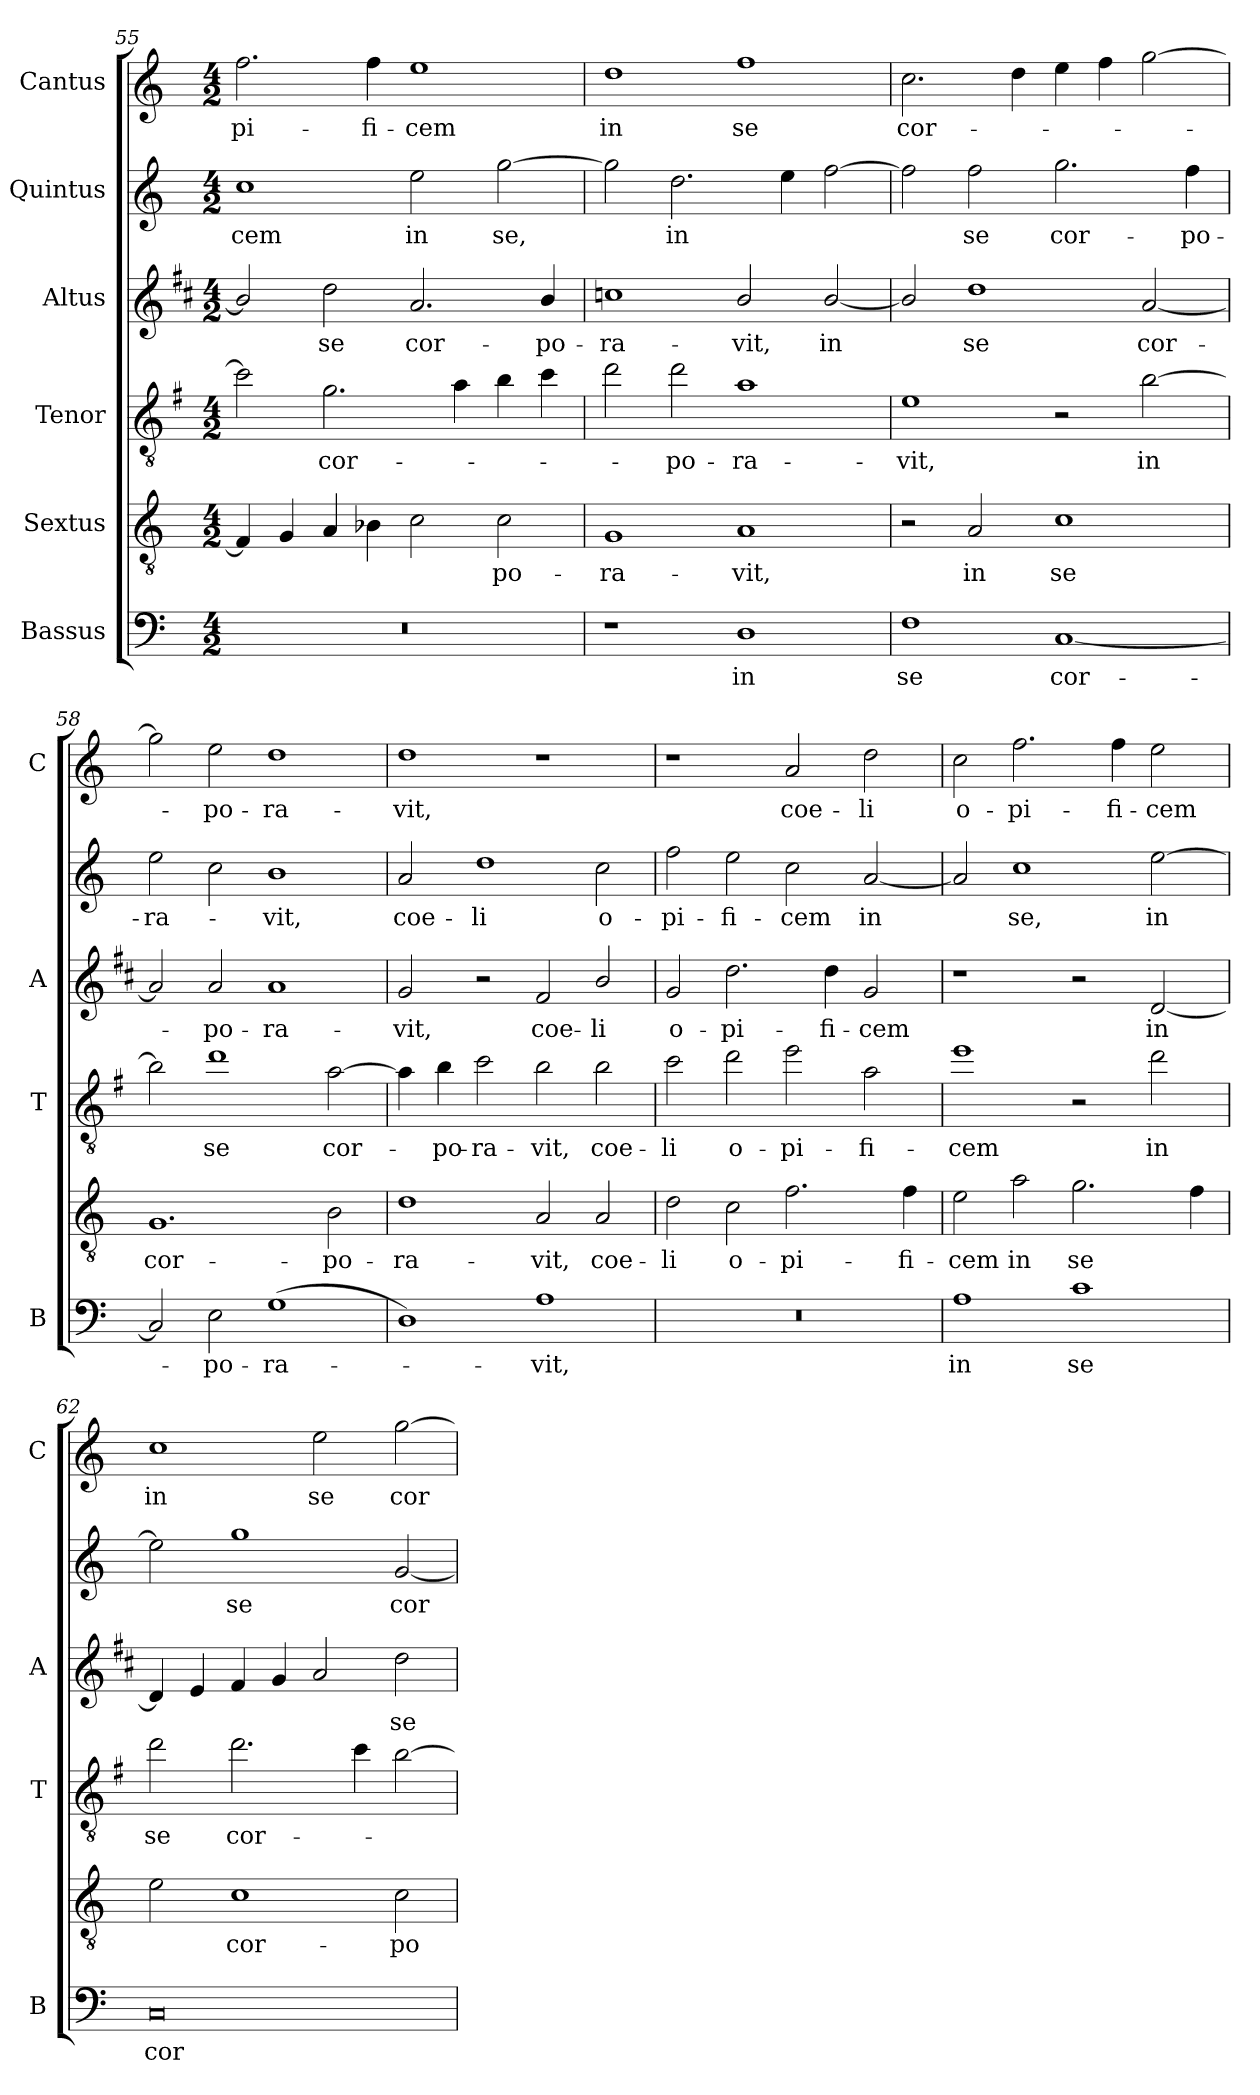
**kern	**text	**kern	**text	**kern	**text	**kern	**text	**kern	**text	**kern	**text
*part6	*part6	*part5	*part5	*part4	*part4	*part3	*part3	*part2	*part2	*part1	*part1
*staff6	*staff6	*staff5	*staff5	*staff4	*staff4	*staff3	*staff3	*staff2	*staff2	*staff1	*staff1
*I"Bassus	*	*I"Sextus	*	*I"Tenor	*	*I"Altus	*	*I"Quintus	*	*I"Cantus	*
*I'B	*	*	*	*I'T	*	*I'A	*	*	*	*I'C	*
!!LO:LB:g=z
*clefF4	*	*clefGv2	*	*clefGv2	*	*clefG2	*	*clefG2	*	*clefG2	*
*	*	*	*	*ITrd4c7	*	*ITrd1c2	*	*	*	*	*
*k[]	*	*k[]	*	*k[]	*	*k[]	*	*k[]	*	*k[]	*
*C:	*	*C:	*	*C:	*	*C:	*	*C:	*	*C:	*
*M4/2	*	*M4/2	*	*M4/2	*	*M4/2	*	*M4/2	*	*M4/2	*
=55	=55	=55	=55	=55	=55	=55	=55	=55	=55	=55	=55
!	!	!	!	!	!	!	!	!	!LO:LY:b	!	!LO:LY:b
0r	.	4F/]	.	2f\]	.	2a/]	.	1cc	-cem	2.ff\	-pi-
.	.	4G/	.	.	.	.	.	.	.	.	.
!	!	!	!	!	!LO:LY:b	!	!LO:LY:b	!	!	!	!
.	.	4A/	.	2.c\	cor-	2cc\	se	.	.	.	.
!	!	!	!	!	!	!	!	!	!	!	!LO:LY:b
.	.	4B-X\	.	.	.	.	.	.	.	4ff\	-fi-
!	!	!	!	!	!	!	!LO:LY:b	!	!LO:LY:b	!	!LO:LY:b
.	.	2c\	.	.	.	2.g/	cor-	2ee\	in	1ee	-cem
.	.	.	.	4d\	.	.	.	.	.	.	.
!	!	!	!LO:LY:b	!	!	!	!	!	!LO:LY:b	!	!
.	.	2c\	-po-	4e\	.	.	.	[2gg\	se,	.	.
!	!	!	!	!	!	!	!LO:LY:b	!	!	!	!
.	.	.	.	4f\	.	4a/	-po-	.	.	.	.
=56	=56	=56	=56	=56	=56	=56	=56	=56	=56	=56	=56
!	!	!	!LO:LY:b	!	!	!	!LO:LY:b	!	!	!	!LO:LY:b
1r	.	1G	-ra-	2g\	.	1b-X	-ra-	2gg\]	.	1dd	in
!	!	!	!	!	!LO:LY:b	!	!	!	!LO:LY:b	!	!
.	.	.	.	2g\	-po-	.	.	2.dd\	in	.	.
!	!LO:LY:b	!	!LO:LY:b	!	!LO:LY:b	!	!LO:LY:b	!	!	!	!LO:LY:b
1D	in	1A	-vit,	1d	-ra-	2a/	-vit,	.	.	1ff	se
.	.	.	.	.	.	.	.	4ee\	.	.	.
!	!	!	!	!	!	!	!LO:LY:b	!	!	!	!
.	.	.	.	.	.	[2a/	in	[2ff\	.	.	.
=57	=57	=57	=57	=57	=57	=57	=57	=57	=57	=57	=57
!	!LO:LY:b	!	!	!	!LO:LY:b	!	!	!	!	!	!LO:LY:b
1F	se	2r	.	1A	-vit,	2a/]	.	2ff\]	.	2.cc\	cor-
!	!	!	!LO:LY:b	!	!	!	!LO:LY:b	!	!LO:LY:b	!	!
.	.	2A/	in	.	.	1cc	se	2ff\	se	.	.
.	.	.	.	.	.	.	.	.	.	4dd\	.
!	!LO:LY:b	!	!LO:LY:b	!	!	!	!	!	!LO:LY:b	!	!
[1C	cor-	1c	se	2r	.	.	.	2.gg\	cor-	4ee\	.
.	.	.	.	.	.	.	.	.	.	4ff\	.
!	!	!	!	!	!LO:LY:b	!	!LO:LY:b	!	!	!	!
.	.	.	.	[2e\	in	[2g/	cor-	.	.	[2gg\	.
!	!	!	!	!	!	!	!	!	!LO:LY:b	!	!
.	.	.	.	.	.	.	.	4ff\	-po-	.	.
=58	=58	=58	=58	=58	=58	=58	=58	=58	=58	=58	=58
!	!	!	!LO:LY:b	!	!	!	!	!	!LO:LY:b	!	!
2C/]	.	1.G	cor-	2e\]	.	2g/]	.	2ee\	-ra-	2gg\]	.
!	!LO:LY:b	!	!	!	!LO:LY:b	!	!LO:LY:b	!	!	!	!LO:LY:b
2E\	-po-	.	.	1g	se	2g/	-po-	2cc\	.	2ee\	-po-
!	!LO:LY:b	!	!	!	!	!	!LO:LY:b	!	!LO:LY:b	!	!LO:LY:b
(>1G	-ra-	.	.	.	.	1g	-ra-	1b	-vit,	1dd	-ra-
!	!	!	!LO:LY:b	!	!LO:LY:b	!	!	!	!	!	!
.	.	2B\	-po-	[2d\	cor-	.	.	.	.	.	.
=59	=59	=59	=59	=59	=59	=59	=59	=59	=59	=59	=59
!	!	!	!LO:LY:b	!	!	!	!LO:LY:b	!	!LO:LY:b	!	!LO:LY:b
1D)	.	1d	-ra-	4d\]	.	2f/	-vit,	2a/	coe-	1dd	-vit,
!	!	!	!	!	!LO:LY:b	!	!	!	!	!	!
.	.	.	.	4e\	-po-	.	.	.	.	.	.
!	!	!	!	!	!LO:LY:b	!	!	!	!LO:LY:b	!	!
.	.	.	.	2f\	-ra-	2r	.	1dd	-li	.	.
!	!LO:LY:b	!	!LO:LY:b	!	!LO:LY:b	!	!LO:LY:b	!	!	!	!
1A	-vit,	2A/	-vit,	2e\	-vit,	2e/	coe-	.	.	1r	.
!	!	!	!LO:LY:b	!	!LO:LY:b	!	!LO:LY:b	!	!LO:LY:b	!	!
.	.	2A/	coe-	2e\	coe-	2a/	-li	2cc\	o-	.	.
!!LO:LB:g=z
=60	=60	=60	=60	=60	=60	=60	=60	=60	=60	=60	=60
!	!	!	!LO:LY:b	!	!LO:LY:b	!	!LO:LY:b	!	!LO:LY:b	!	!
0r	.	2d\	-li	2f\	-li	2f/	o-	2ff\	-pi-	1r	.
!	!	!	!LO:LY:b	!	!LO:LY:b	!	!LO:LY:b	!	!LO:LY:b	!	!
.	.	2c\	o-	2g\	o-	2.cc\	-pi-	2ee\	-fi-	.	.
!	!	!	!LO:LY:b	!	!LO:LY:b	!	!	!	!LO:LY:b	!	!LO:LY:b
.	.	2.f\	-pi-	2a\	-pi-	.	.	2cc\	-cem	2a/	coe-
!	!	!	!	!	!	!	!LO:LY:b	!	!	!	!
.	.	.	.	.	.	4cc\	-fi-	.	.	.	.
!	!	!	!	!	!LO:LY:b	!	!LO:LY:b	!	!LO:LY:b	!	!LO:LY:b
.	.	.	.	2d\	-fi-	2f/	-cem	[2a/	in	2dd\	-li
!	!	!	!LO:LY:b	!	!	!	!	!	!	!	!
.	.	4f\	-fi-	.	.	.	.	.	.	.	.
=61	=61	=61	=61	=61	=61	=61	=61	=61	=61	=61	=61
!	!LO:LY:b	!	!LO:LY:b	!	!LO:LY:b	!	!	!	!	!	!LO:LY:b
1A	in	2e\	-cem	1a	-cem	1r	.	2a/]	.	2cc\	o-
!	!	!	!LO:LY:b	!	!	!	!	!	!LO:LY:b	!	!LO:LY:b
.	.	2a\	in	.	.	.	.	1cc	se,	2.ff\	-pi-
!	!LO:LY:b	!	!LO:LY:b	!	!	!	!	!	!	!	!
1c	se	2.g\	se	2r	.	2r	.	.	.	.	.
!	!	!	!	!	!	!	!	!	!	!	!LO:LY:b
.	.	.	.	.	.	.	.	.	.	4ff\	-fi-
!	!	!	!	!	!LO:LY:b	!	!LO:LY:b	!	!LO:LY:b	!	!LO:LY:b
.	.	.	.	2g\	in	[2c/	in	[2ee\	in	2ee\	-cem
.	.	4f\	.	.	.	.	.	.	.	.	.
=62	=62	=62	=62	=62	=62	=62	=62	=62	=62	=62	=62
!	!LO:LY:b	!	!	!	!LO:LY:b	!	!	!	!	!	!LO:LY:b
0C	cor-	2e\	.	2g\	se	4c/]	.	2ee\]	.	1cc	in
.	.	.	.	.	.	4d/	.	.	.	.	.
!	!	!	!LO:LY:b	!	!LO:LY:b	!	!	!	!LO:LY:b	!	!
.	.	1c	cor-	2.g\	cor-	4e/	.	1gg	se	.	.
.	.	.	.	.	.	4f/	.	.	.	.	.
!	!	!	!	!	!	!	!	!	!	!	!LO:LY:b
.	.	.	.	.	.	2g/	.	.	.	2ee\	se
.	.	.	.	4f\	.	.	.	.	.	.	.
!	!	!	!LO:LY:b	!	!	!	!LO:LY:b	!	!LO:LY:b	!	!LO:LY:b
.	.	2c\	-po-	[2e\	.	2cc\	se	[2g/	cor-	[2gg\	cor-
=	=	=	=	=	=	=	=	=	=	=	=
*-	*-	*-	*-	*-	*-	*-	*-	*-	*-	*-	*-
